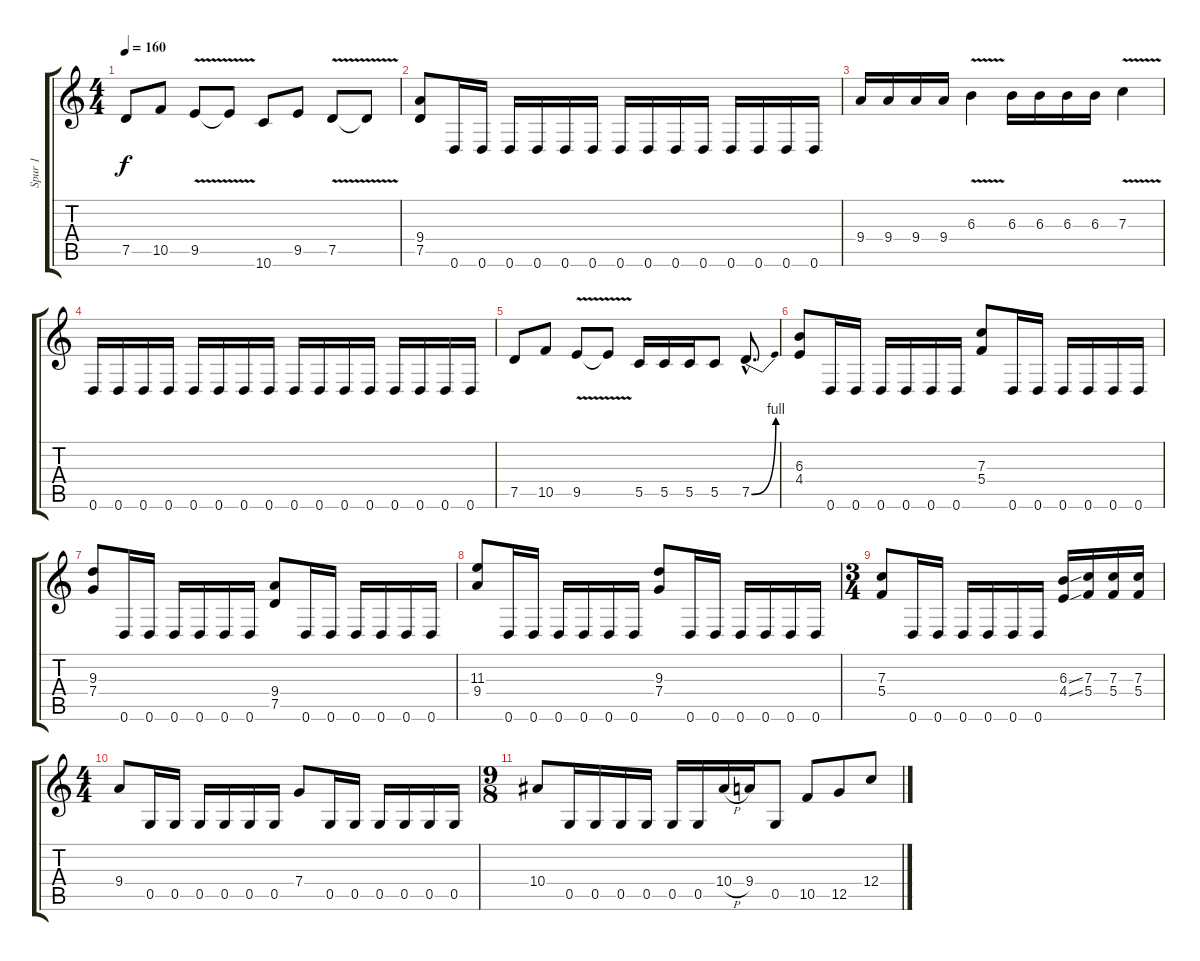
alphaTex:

\track ("Spur 1" "Spur 1") {instrument distortionguitar}
\staff {score tabs}
\tuning (D4 A3 F3 C3 G2 D2) {hide}
\ts (4 4)
\tempo 160
\clef g2
\ks c
7.5.8{dy f} 10.5.8 9.5{v}.8 9.5{v t}.8 10.6.8 9.5.8 7.5{v}.8 7.5{v t}.8 |
(9.4 7.5).8 0.6.16 0.6.16 0.6.16 0.6.16 0.6.16 0.6.16 0.6.16 0.6.16 0.6.16 0.6.16 0.6.16 0.6.16 0.6.16 0.6.16 |
9.4.16 9.4.16 9.4.16 9.4.16 6.3{v}.4 6.3.16 6.3.16 6.3.16 6.3.16 7.3{v}.4 |
0.6.16 0.6.16 0.6.16 0.6.16 0.6.16 0.6.16 0.6.16 0.6.16 0.6.16 0.6.16 0.6.16 0.6.16 0.6.16 0.6.16 0.6.16 0.6.16 |
7.5.8 10.5.8 9.5{v}.8 9.5{v t}.8 5.5.16 5.5.16 5.5.16 5.5.8 7.5{be (bend 0 0 60 4) hac}.8{d} |
(6.3 4.4).8 0.6.16 0.6.16 0.6.16 0.6.16 0.6.16 0.6.16 (7.3 5.4).8 0.6.16 0.6.16 0.6.16 0.6.16 0.6.16 0.6.16 |
(9.3 7.4).8 0.6.16 0.6.16 0.6.16 0.6.16 0.6.16 0.6.16 (9.4 7.5).8 0.6.16 0.6.16 0.6.16 0.6.16 0.6.16 0.6.16 |
(11.3 9.4).8 0.6.16 0.6.16 0.6.16 0.6.16 0.6.16 0.6.16 (9.3 7.4).8 0.6.16 0.6.16 0.6.16 0.6.16 0.6.16 0.6.16 |
\ts (3 4)
(7.3 5.4).8 0.6.16 0.6.16 0.6.16 0.6.16 0.6.16 0.6.16 (6.3{ss} 4.4{ss}).16 (7.3 5.4).16 (7.3 5.4).16 (7.3 5.4).16 |
\ts (4 4)
9.4.8 0.5.16 0.5.16 0.5.16 0.5.16 0.5.16 0.5.16 7.4.8 0.5.16 0.5.16 0.5.16 0.5.16 0.5.16 0.5.16 |
\ts (9 8)
10.4.8 0.5.16 0.5.16 0.5.16 0.5.16 0.5.16 0.5.16 10.4{h}.16 9.4.16 0.5.8 10.5.8 12.5.8 12.4.8
